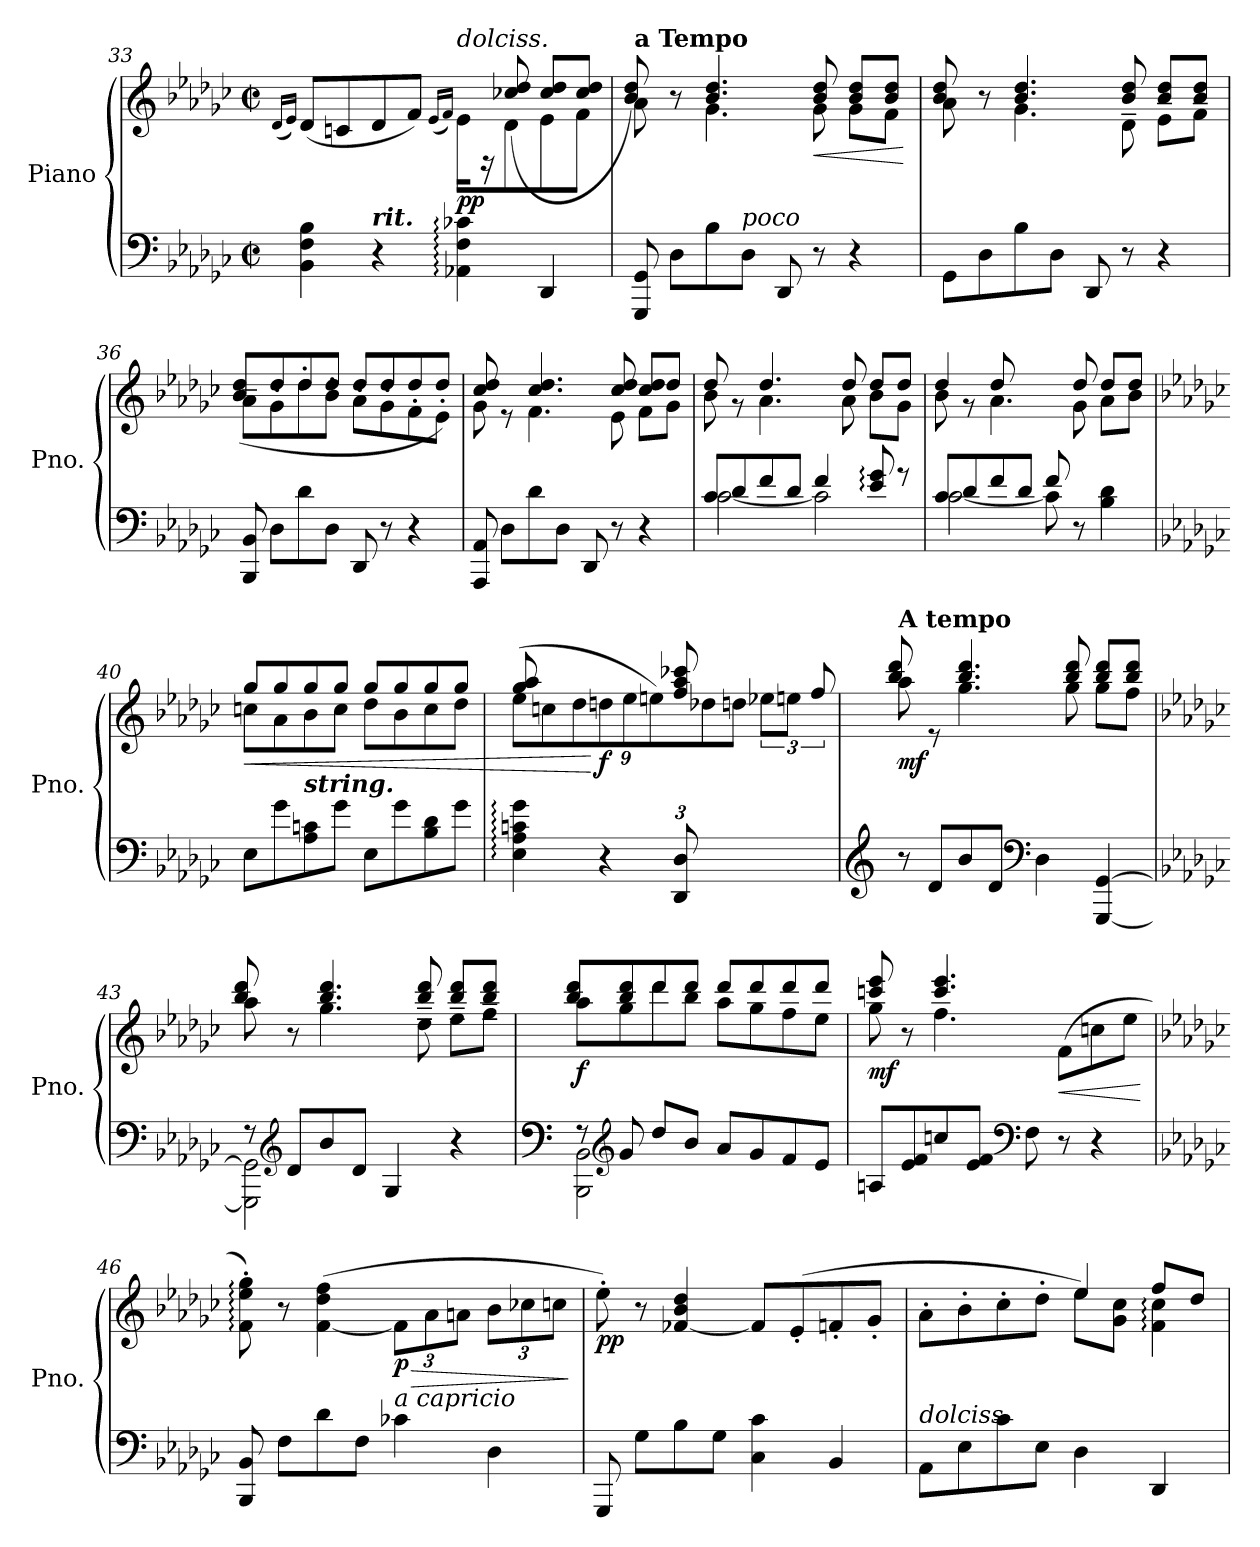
**kern	**kern	**dynam
*part1	*part1	*part1
*staff2	*staff1	*staff1/2
*I"Piano	*	*
*I'Pno.	*	*
*clefF4	*clefG2	*
*k[b-e-a-d-g-c-]	*k[b-e-a-d-g-c-]	*
*M2/2	*M2/2	*
*met(c|)	*met(c|)	*
*MM96	*MM96	*
=33	=33	=33
.	(16qd-/LL	.
.	16qe-/JJ)	.
*	*^	*
4BB-\ 4F\ 4B-\	(8d-/L	8ryy	.
*	*v	*v	*
.	8cn/	.
!LO:TX:a:Bi:t=rit.	!	!
4r	8d-/	.
.	8f/J)	.
.	(16qe-/LL	.
.	16qf/JJ)	.
!	!LO:TX:a:i:t=dolciss.	!
!	!	!LO:DY:b
4AA-X\: 4F\: 4c-X\:	16e-\KL	pp
.	16rD	.
*	*^	*
.	8d-\	(8cc-X!/ 8dd-!/	.
4DD-/	8e-\	8cc-!/ 8dd-!/L	.
.	8f\J	8cc-!/ 8dd-!/J	.
!!LO:LB:g=z	!!
=34	=34	=34	=34
*	*MM110	*	*
!	!LO:TX:a:B:t=a Tempo	!	!
8GGG-/ 8GG-/	8a-\	8b-!/ 8dd-!/)	.
8D-\L	8r	8ryy	.
*	*MM112	*	*
8B-\	4.g-\	4.b-!/ 4.dd-!/	.
!LO:TX:a:i:t=poco	!	!	!
8D-\J	.	.	.
8DD-/	.	.	.
!	!	!	!LO:HP:b
8r	8g-\	8b-!/ 8dd-!/	<
4r	8g-\L	8b-!/ 8dd-!/L	.
.	8f\J	8b-!/ 8dd-!/J	.
*	*v	*v	*
.	.	[
=35	=35	=35
*	*^	*
8GG-\L	8a-\	8b-!/ 8dd-!/	.
8D-\	8r	8ryy	.
8B-\	4.g-\	4.b-!/ 4.dd-!/	.
8D-\J	.	.	.
8DD-/	.	.	.
8r	8d-~\	8b-!/ 8dd-!/	.
4r	8e-~\L	8b-!/ 8dd-!/L	.
.	8f~\J	8b-!/ 8dd-!/J	.
=36	=36	=36	=36
8BBB-/ 8BB-/	8a-~\L	(8b-!/ 8dd-!/L	.
8D-\L	8g-'\	8dd-!/	.
8d-\	8dd-'\	8dd-!/	.
8D-\J	8b-'\J	8dd-!/J	.
8DD-/	8a-'\L	8dd-!/L	.
*	*MM116	*	*
8r	8g-'\	8dd-!/	.
4r	8f'\	8dd-!/	.
.	8e-'\J	8dd-!/J)	.
!!LO:PB:g=z	!!
=37	=37	=37	=37
*	*MM110	*	*
8AAA-/ 8AA-/	8g-\	8cc-!/ 8dd-!/	.
8D-\L	8re	8ryy	.
*	*MM112	*	*
8d-\	4.f\	4.cc-!/ 4.dd-!/	.
8D-\J	.	.	.
8DD-/	.	.	.
8r	8e-\	8cc-!/ 8dd-!/	.
4r	8f\L	8cc-!/ 8dd-!/L	.
.	8g-\J	8dd-!/J	.
=38	=38	=38	=38
*^	*	*	*
8c-/L	[2c-\	8b-\	8dd-!/	.
8d-/	.	8rg	8ryy	.
8f/	.	4.a-\	4.dd-!/	.
8d-/J	.	.	.	.
4f/	2c-\]	.	.	.
.	.	8a-\	8dd-!/	.
8e-/: 8g-/:	.	8b-\L	8dd-!/L	.
8r	.	8g-\J	8dd-!/J	.
=39	=39	=39	=39	=39
8c-/L	[2c-\	8b-\	4dd-!/	.
8d-/	.	8rg	.	.
8f/	.	4.a-\	8dd-!/	.
8d-/J	.	.	4ryy	.
8f/	8c-\]	.	.	.
8r	4.ryy	8g-\	8dd-!/	.
4B-\ 4d-\	.	8a-\L	8dd-!/L	.
.	.	8b-\J	8dd-!/J	.
*v	*v	*	*	*
!!LO:LB:g=z	!!
=40	=40	=40	=40
*k[b-e-a-d-g-c-]	*k[b-e-a-d-g-c-]	*	*
*	*MM116	*	*
!	!	!	!LO:HP:b
8E-\L	8ccn\L	8gg-!/L	<
8g-\	8a-\	8gg-!/	.
!LO:TX:a:Bi:t=string.	!	!	!
8A-\ 8cn\	8b-\	8gg-!/	.
8g-\J	8cc\J	8gg-!/J	.
*	*MM120	*	*
8E-\L	8dd-\L	8gg-!/L	.
8g-\	8b-\	8gg-!/	.
8B-\ 8d-\	8cc\	8gg-!/	.
8g-\J	8dd-\J	8gg-!/J	.
=41	=41	=41	=41
*^	*	*	*
*	*	*Xbrackettup	*	*
*v	*v	*	*	*
*	*MM124	*	*
*^	*	*	*
2ryy	4E-\: 4A-\: 4cn\: 4g-\:	(12ee-\L	8gg-!/ 8aa-!/	.
.	.	12ccn\	.	.
.	.	.	4.ryy	.
.	.	12dd-\J	.	.
!	!	!	!	!LO:DY:n=1:b
.	4r	12ddn\L	.	[ f
.	.	12ee-\	.	.
.	.	12een\J)	.	.
*Xbrackettup	*	*	*	*
*	*	*MM132	*	*
(12DD-/ 12D-/L	2rFyy	12ryy	8ff/ 8aa-!/ 8ccc-X!/	.
12%5ryy	.	12dd-X\	.	.
.	.	.	4.ryy	.
.	.	12ddn\J	.	.
*	*	*brackettup	*	*
.	.	12ee-X\L	.	.
.	.	12een\J	.	.
.	.	12ff/)	.	.
*v	*v	*	*	*
=42	=42	=42	=42
*clefG2	*	*	*
*	*MM110	*	*
!	!LO:TX:a:B:t=A tempo	!	!
!	!	!	!LO:DY:b
8r	8aa-\	8bb-!/ 8ddd-!/	mf
8d-/L	8re	8ryy	.
*	*MM112	*	*
8b-/	4.gg-\	4.bb-!/ 4.ddd-!/	.
8d-/J	.	.	.
*clefF4	*	*	*
4D-\	.	.	.
.	8gg-\	8bb-!/ 8ddd-!/	.
[4GGG-/ [4GG-/	8gg-\L	8bb-!/ 8ddd-!/L	.
.	8ff\J	8bb-!/ 8ddd-!/J	.
!!LO:LB:g=z	!!
=43	=43	=43	=43
*k[b-e-a-d-g-c-]	*k[b-e-a-d-g-c-]	*	*
*^	*	*	*
8r	2GGG-\] 2GG-\]	8aa-\	8bb-!/ 8ddd-!/	.
*clefG2	*	*	*	*
8d-/L	.	8r	8ryy	.
8b-/	.	4.gg-\	4.bb-!/ 4.ddd-!/	.
8d-/J	.	.	.	.
4G-/	2ryy	.	.	.
*	*	*MM114	*	*
.	.	8dd-~\	8bb-!/~ 8ddd-!/~	.
4r	.	8ee-~\L	8bb-!/~ 8ddd-!/~L	.
.	.	8ff~\J	8bb-!/~ 8ddd-!/~J	.
=44	=44	=44	=44	=44
*clefF4	*	*	*	*
*	*	*MM116	*	*
!	!	!	!	!LO:DY:b
8r	2BBB-\ 2BB-\	8aa-\L	8bb-!/ 8ddd-!/L	f
*clefG2	*	*	*	*
8g-/	.	8gg-\	8bb-!/ 8ddd-!/	.
8dd-/L	.	8ddd-\	8ddd-!/	.
8b-/J	.	8bb-\J	8ddd-!/J	.
*	*	*MM112	*	*
8a-/L	2ryy	8aa-\L	8ddd-!/L	.
8g-/	.	8gg-\	8ddd-!/	.
8f/	.	8ff\	8ddd-!/	.
8e-/J	.	8ee-\J	8ddd-!/J	.
*v	*v	*	*	*
=45	=45	=45	=45
*	*MM110	*	*
!	!	!	!LO:DY:b
8An/L	8gg-\	8cccn!/ 8eee-!/	mf
8e-/ 8f/	8r	8ryy	.
*	*MM112	*	*
8ccn/	4.ff\	4.ccc!/ 4.eee-!/	.
8e-/ 8f/J	.	.	.
*clefF4	*	*	*
8F\	.	.	.
!	!	!	!LO:HP:b
8r	(>8f\L	4.ryy	<
4r	8ccn\	.	.
.	8ee-\J	.	.
*	*v	*v	*
.	.	[
!!LO:LB:g=z
=46	=46	=46
*k[b-e-a-d-g-c-]	*k[b-e-a-d-g-c-]	*
8BBB-/ 8BB-/	8f\:' 8ee-\:' 8gg-\:')	.
8F\L	8r	.
8d-\	(>[4f\ 4dd-\ 4ff\	.
8F\J	.	.
*	*Xbrackettup	*
*	*MM118	*
!LO:TX:a:i:t=a capricio	!	!
!	!	!LO:HP:b
!	!	!LO:DY:n=1:b
4c-X\	12f\L]	> p
.	12a-\	.
.	12an\J	.
4D-\	12b-\L	.
.	12cc-X\	.
*	*MM108	*
.	12ccn\J	.
.	.	]
=47	=47	=47
!	!	!LO:DY:b
8GGG-/	8ee-'\)	pp
8G-\L	8r	.
*	*MM112	*
8B-\	[4f-X/ 4b-/ 4dd-/	.
8G-\J	.	.
4C-\ 4c-\	8f-/L]	.
.	(>8e-'/	.
4BB-/	8fn'/	.
.	8g-'/J	.
=48	=48	=48
*	*MM108	*
*	*^	*
!LO:TX:a:i:t=dolciss.	!	!	!
8AA-\L	8a-'\L	2ryy	.
8E-\	8b-'\	.	.
8c-\	8cc-'\	.	.
8E-\J	8dd-'\J	.	.
4D-\	8ee-\L)	4ee-/	.
*	*MM102	*	*
.	8g-\ 8cc-\J	.	.
4DD-/	4f\: 4cc-\:	8ff/L	.
.	.	8dd-/J	.
*	*v	*v	*
=	=	=
*-	*-	*-
